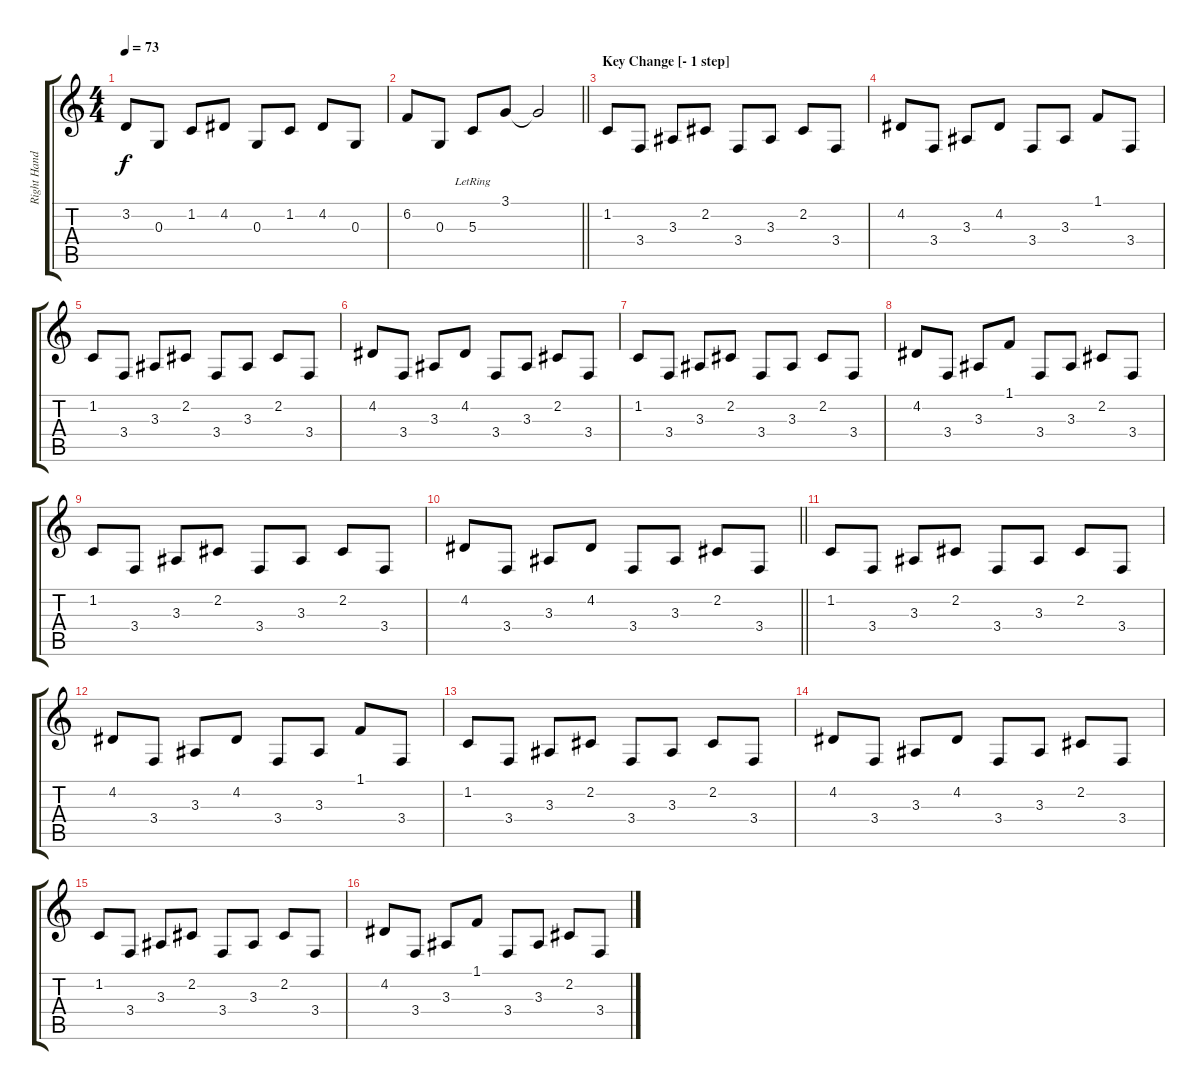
\track ("Right Hand" "Right Hand") {instrument acousticgrandpiano}
\staff {score tabs}
\tuning (E4 B3 G3 D3 A2 E2) {hide}
\ts (4 4)
\tempo 73
\clef g2
\ks c
3.2.8{dy f} 0.3.8 1.2.8 4.2.8 0.3.8 1.2.8 4.2.8 0.3.8 |
\barLineRight lightlight
6.2.8 0.3.8 5.3{lr}.8 3.1.8 3.1{t}.2 |
\section ("" "Key Change [- 1 step]")
1.2.8 3.4.8 3.3.8 2.2.8 3.4.8 3.3.8 2.2.8 3.4.8 |
4.2.8 3.4.8 3.3.8 4.2.8 3.4.8 3.3.8 1.1.8 3.4.8 |
1.2.8 3.4.8 3.3.8 2.2.8 3.4.8 3.3.8 2.2.8 3.4.8 |
4.2.8 3.4.8 3.3.8 4.2.8 3.4.8 3.3.8 2.2.8 3.4.8 |
1.2.8 3.4.8 3.3.8 2.2.8 3.4.8 3.3.8 2.2.8 3.4.8 |
4.2.8 3.4.8 3.3.8 1.1.8 3.4.8 3.3.8 2.2.8 3.4.8 |
1.2.8 3.4.8 3.3.8 2.2.8 3.4.8 3.3.8 2.2.8 3.4.8 |
\barLineRight lightlight
4.2.8 3.4.8 3.3.8 4.2.8 3.4.8 3.3.8 2.2.8 3.4.8 |
\section ("" "")
1.2.8{volume 10} 3.4.8 3.3.8 2.2.8 3.4.8 3.3.8 2.2.8 3.4.8 |
4.2.8 3.4.8 3.3.8 4.2.8 3.4.8 3.3.8 1.1.8 3.4.8 |
1.2.8 3.4.8 3.3.8 2.2.8 3.4.8 3.3.8 2.2.8 3.4.8 |
4.2.8 3.4.8 3.3.8 4.2.8 3.4.8 3.3.8 2.2.8 3.4.8 |
1.2.8{volume 6} 3.4.8 3.3.8 2.2.8 3.4.8 3.3.8 2.2.8 3.4.8 |
4.2.8 3.4.8 3.3.8 1.1.8 3.4.8 3.3.8 2.2.8 3.4.8
